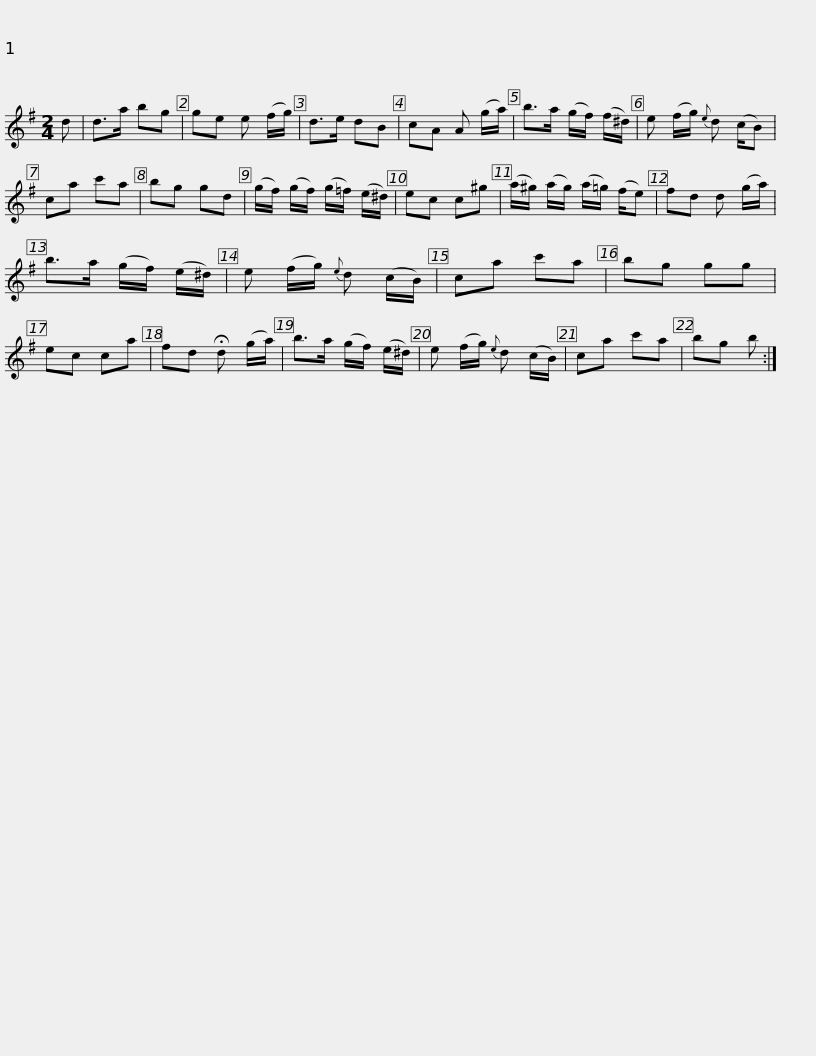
X:1
L:1/8
M:2/4
I:linebreak $
K:G
V:1 treble
V:1
 d | d>a bg | ge e (f/g/) | d>e dB | cA A (g/a/) | %5
 b>a (g/f/) (f/^d/) | e (f/g/){e} d (c/B) | ca c'a | bg gd |$ (g/f/) (g/f/) (g/=f/) (e/^d/) | %10
 ec c^g | (a/^g/) (a/g/) (a/=g/) (f/e) | fd d (g/a/) | b>a (g/f/) (e/^d/) | e (f/g/){e} d (c/B/) |$ %15
 ca c'a | bg gg | ec ca | fd !fermata!d (g/a/) | b>a (g/f/) (e/^d/) | %20
 e (f/g/){e} d (c/B/) | ca c'a | bg b :| %23
